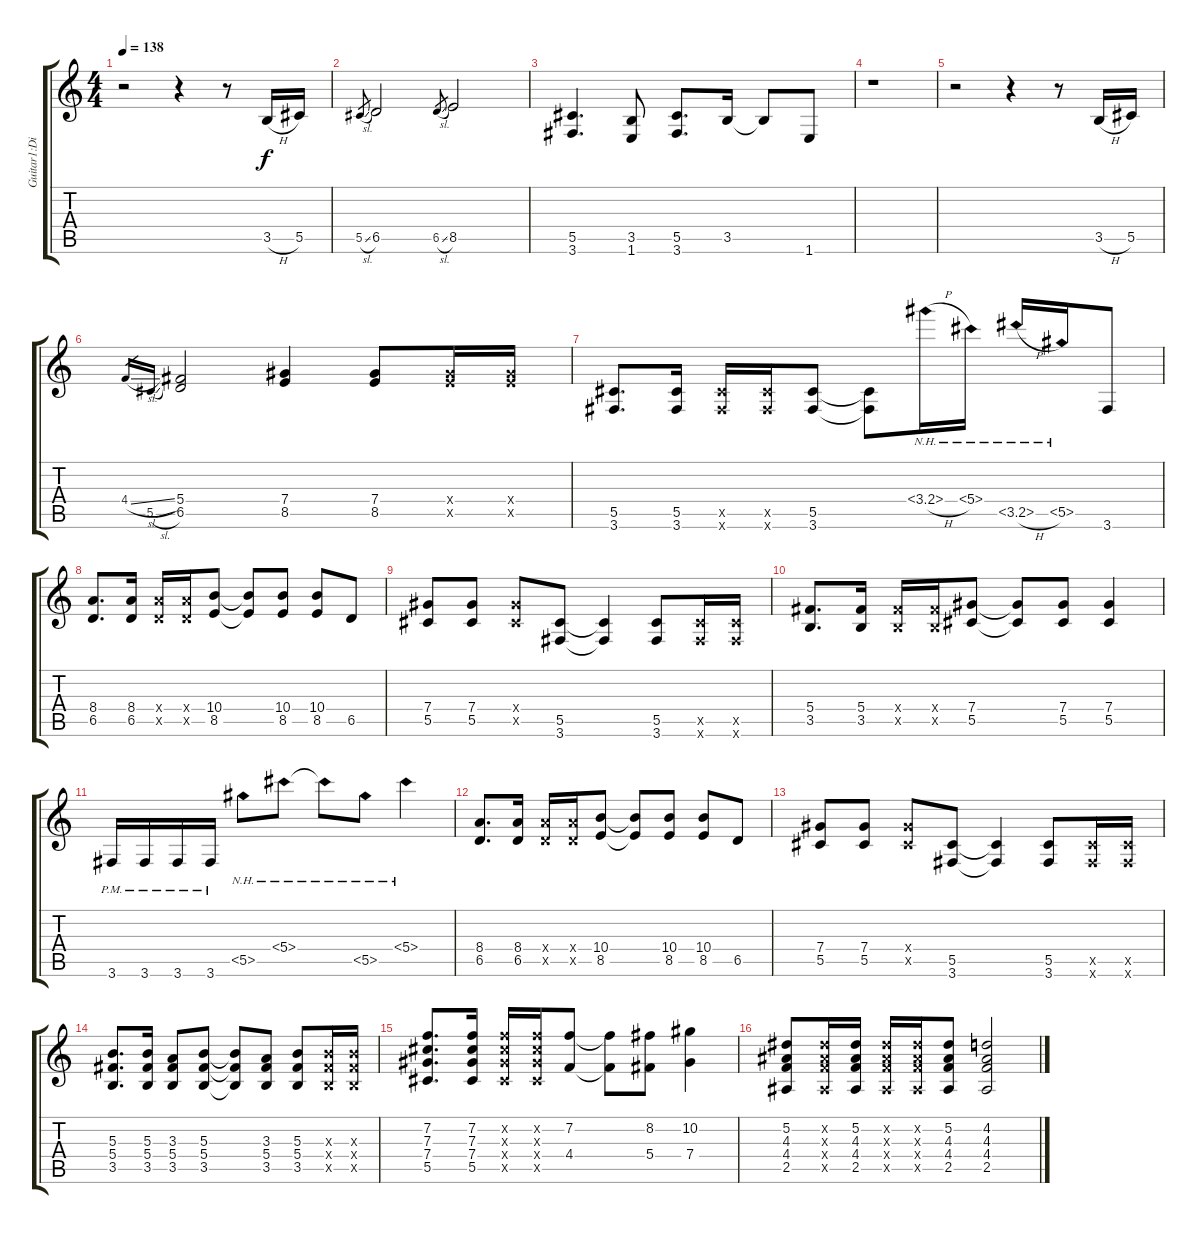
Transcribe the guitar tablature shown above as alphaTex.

\track ("Guitar1:Distortion<Half Down>" "Guitar1:Di") {instrument distortionguitar}
\staff {score tabs}
\tuning (Eb4 Bb3 Gb3 Db3 Ab2 Eb2) {hide}
\ts (4 4)
\tempo 138
\clef g2
\ks c
r.2{dy f} r.4 r.8 3.5{h}.16 5.5.16 |
5.5{sl}.8{gr} 6.5.2 6.5{sl}.8{gr} 8.5.2 |
(5.5 3.6).4{d} (3.5 1.6).8 (5.5 3.6).8{d} 3.5.16 3.5{t}.8 1.6.8 |
r.1 |
r.2 r.4 r.8 3.5{h}.16 5.5.16 |
4.4{sl}.16{gr} 5.5{sl}.16{gr} (5.4 6.5).2 (7.4 8.5).4 (7.4 8.5).8 (7.4{x} 8.5{x}).16 (7.4{x} 8.5{x}).16 |
(5.5 3.6).8{d} (5.5 3.6).16 (5.5{x} 3.6{x}).16 (5.5{x} 3.6{x}).16 (5.5 3.6).8 (5.5{t} 3.6{t}).8 3.4{nh h}.16 5.4{nh}.16 3.5{nh h}.16 5.5{nh}.16 3.6.8 |
(8.4 6.5).8{d} (8.4 6.5).16 (8.4{x} 6.5{x}).16 (8.4{x} 6.5{x}).16 (10.4 8.5).8 (10.4{t} 8.5{t}).8 (10.4 8.5).8 (10.4 8.5).8 6.5.8 |
(7.4 5.5).8 (7.4 5.5).8 (7.4{x} 5.5{x}).8 (5.5 3.6).8 (5.5{t} 3.6{t}).4 (5.5 3.6).8 (5.5{x} 3.6{x}).16 (5.5{x} 3.6{x}).16 |
(5.4 3.5).8{d} (5.4 3.5).16 (5.4{x} 3.5{x}).16 (5.4{x} 3.5{x}).16 (7.4 5.5).8 (7.4{t} 5.5{t}).8 (7.4 5.5).8 (7.4 5.5).4 |
3.6{pm}.16 3.6{pm}.16 3.6{pm}.16 3.6{pm}.16 5.5{nh}.8 5.4{nh}.8 5.4{nh t}.8 5.5{nh}.8 5.4{nh}.4 |
(8.4 6.5).8{d} (8.4 6.5).16 (8.4{x} 6.5{x}).16 (8.4{x} 6.5{x}).16 (10.4 8.5).8 (10.4{t} 8.5{t}).8 (10.4 8.5).8 (10.4 8.5).8 6.5.8 |
(7.4 5.5).8 (7.4 5.5).8 (7.4{x} 5.5{x}).8 (5.5 3.6).8 (5.5{t} 3.6{t}).4 (5.5 3.6).8 (5.5{x} 3.6{x}).16 (5.5{x} 3.6{x}).16 |
(5.3 5.4 3.5).8{d} (5.3 5.4 3.5).16 (3.3 5.4 3.5).8 (5.3 5.4 3.5).8 (5.3{t} 5.4{t} 3.5{t}).8 (3.3 5.4 3.5).8 (5.3 5.4 3.5).8 (5.3{x} 5.4{x} 3.5{x}).16 (5.3{x} 5.4{x} 3.5{x}).16 |
(7.2 7.3 7.4 5.5).8{d} (7.2 7.3 7.4 5.5).16 (7.2{x} 7.3{x} 7.4{x} 5.5{x}).16 (7.2{x} 7.3{x} 7.4{x} 5.5{x}).16 (7.2 4.4).8 (7.2{t} 4.4{t}).8 (8.2 5.4).8 (10.2 7.4).4 |
(5.2 4.3 4.4 2.5).8 (5.2{x} 4.3{x} 4.4{x} 2.5{x}).16 (5.2 4.3 4.4 2.5).16 (5.2{x} 4.3{x} 4.4{x} 2.5{x}).16 (5.2{x} 4.3{x} 4.4{x} 2.5{x}).16 (5.2 4.3 4.4 2.5).8 (4.2 4.3 4.4 2.5).2
